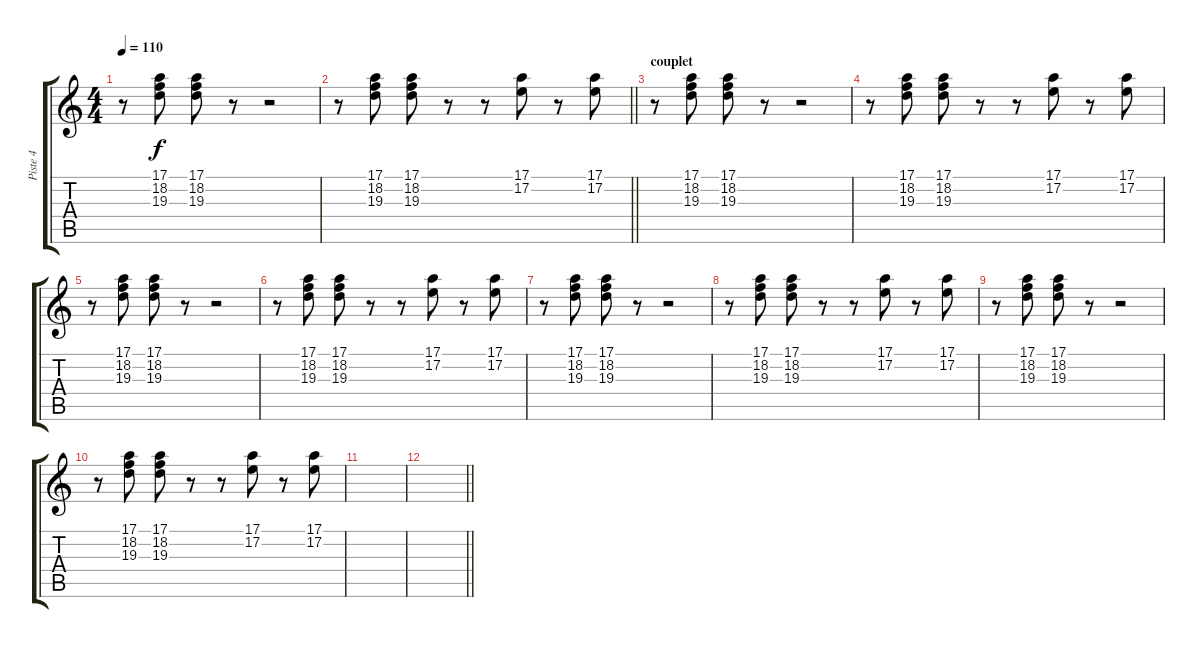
\track ("Piste 4" "Piste 4") {instrument drawbarorgan}
\staff {score tabs}
\tuning (E4 B3 G3 D3 A2 E2) {hide}
\ts (4 4)
\tempo 110
\clef g2
\ks c
r.8{dy f} (17.1 18.2 19.3).8 (17.1 18.2 19.3).8 r.8 r.2 |
\barLineRight lightlight
r.8 (17.1 18.2 19.3).8 (17.1 18.2 19.3).8 r.8 r.8 (17.1 17.2).8 r.8 (17.1 17.2).8 |
\section ("" "couplet")
r.8 (17.1 18.2 19.3).8 (17.1 18.2 19.3).8 r.8 r.2 |
r.8 (17.1 18.2 19.3).8 (17.1 18.2 19.3).8 r.8 r.8 (17.1 17.2).8 r.8 (17.1 17.2).8 |
r.8 (17.1 18.2 19.3).8 (17.1 18.2 19.3).8 r.8 r.2 |
r.8 (17.1 18.2 19.3).8 (17.1 18.2 19.3).8 r.8 r.8 (17.1 17.2).8 r.8 (17.1 17.2).8 |
r.8 (17.1 18.2 19.3).8 (17.1 18.2 19.3).8 r.8 r.2 |
r.8 (17.1 18.2 19.3).8 (17.1 18.2 19.3).8 r.8 r.8 (17.1 17.2).8 r.8 (17.1 17.2).8 |
r.8 (17.1 18.2 19.3).8 (17.1 18.2 19.3).8 r.8 r.2 |
r.8 (17.1 18.2 19.3).8 (17.1 18.2 19.3).8 r.8 r.8 (17.1 17.2).8 r.8 (17.1 17.2).8 |
|
\barLineRight lightlight
